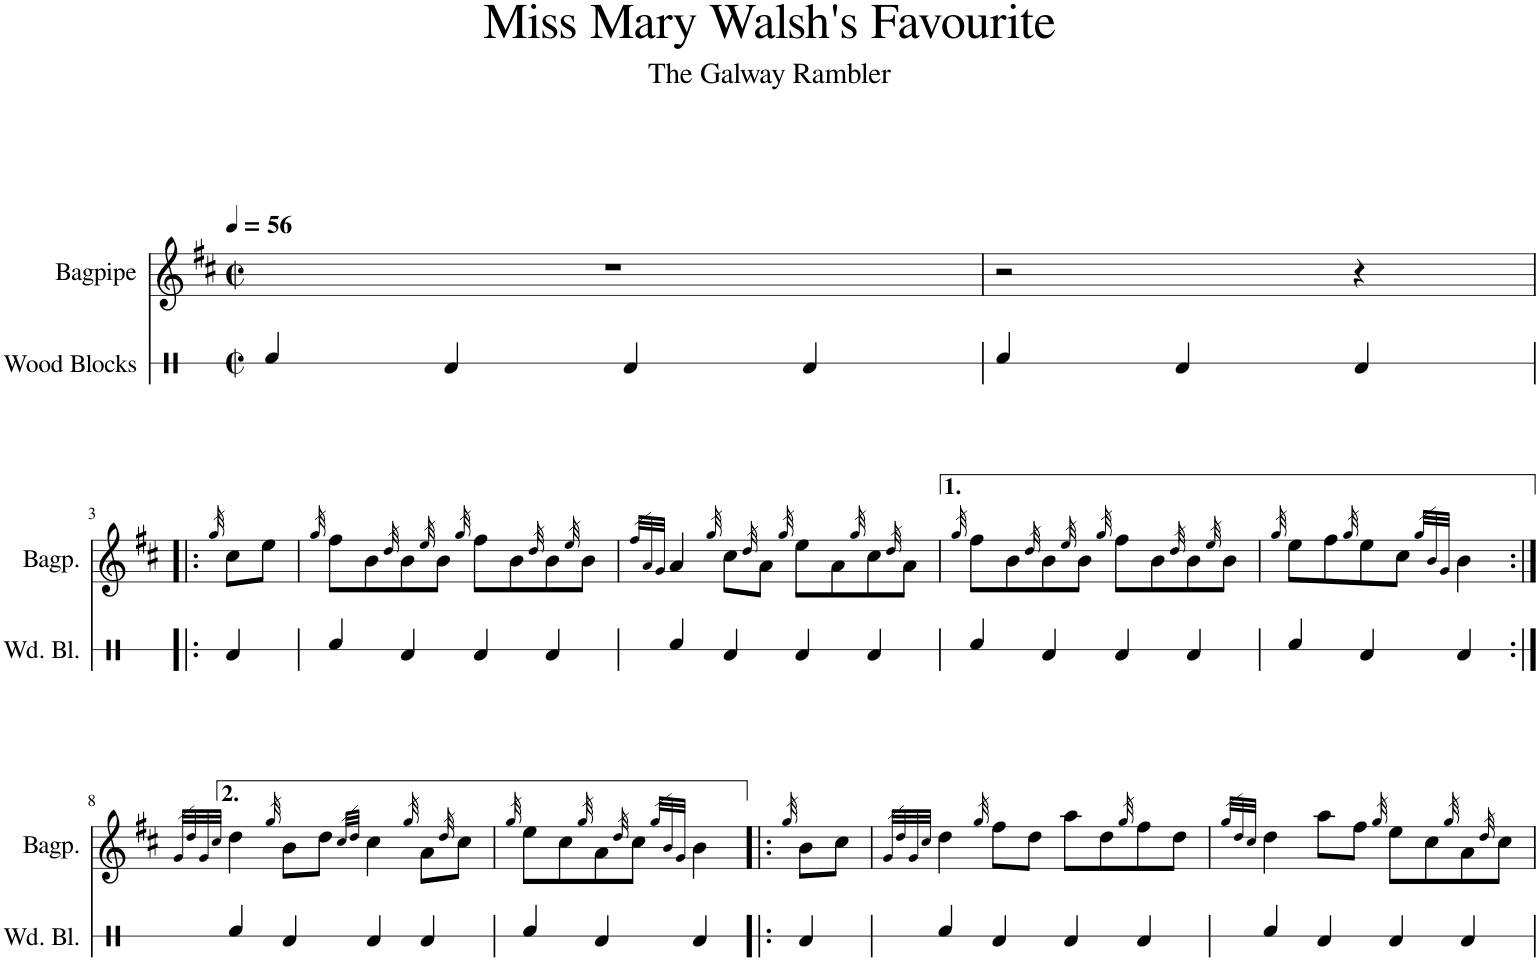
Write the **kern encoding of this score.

**kern	**kern
*part2	*part1
*staff2	*staff1
*I"Wood Blocks	*I"Bagpipe
*I'Wd. Bl.	*I'Bagp.
*stria1	*
*clefX	*clefG2
*k[]	*k[f#c#]
*M2/2	*M2/2
*met(c|)	*met(c|)
*MM56	*MM56
=1	=1
4Rf/	1r
4Rd/	.
4Rd/	.
4Rd/	.
=2	=2
4Rf/	2r
4Rd/	.
4Rd/	4r
!!LO:LB:g=z
=3!|:	=3!|:
.	32qgg/
4Rd/	8cc#\L
.	8ee\J
=4	=4
.	32qgg/
4Rf/	8ff#\L
.	8b\
.	32qdd/
4Rd/	8b\
.	32qee/
.	8b\J
.	32qgg/
4Rd/	8ff#\L
.	8b\
.	32qdd/
4Rd/	8b\
.	32qee/
.	8b\J
=5	=5
.	32qff#/LLL
.	32qa/
.	32qg/JJJ
4Rf/	4a/
.	32qgg/
4Rd/	8cc#\L
.	32qdd/
.	8a\J
.	32qgg/
4Rd/	8ee\L
.	8a\
.	32qgg/
4Rd/	8cc#\
.	32qdd/
.	8a\J
=6	=6
.	32qgg/
4Rf/	8ff#\L
.	8b\
.	32qdd/
4Rd/	8b\
.	32qee/
.	8b\J
.	32qgg/
4Rd/	8ff#\L
.	8b\
.	32qdd/
4Rd/	8b\
.	32qee/
.	8b\J
=7	=7
.	32qgg/
4Rf/	8ee\L
.	8ff#\
.	32qgg/
4Rd/	8ee\
.	8cc#\J
.	32qgg/LLL
.	32qb/
.	32qg/JJJ
4Rd/	4b\
!!LO:LB:g=z
=8:|!	=8:|!
.	32qg/LLL
.	32qdd/
.	32qg/
.	32qcc#/JJJ
4Rf/	4dd\
.	32qgg/
4Rd/	8b\L
.	8dd\J
.	32qcc#/LLL
.	32qdd/JJJ
4Rd/	4cc#\
.	32qgg/
4Rd/	8a\L
.	32qdd/
.	8cc#\J
=9	=9
.	32qgg/
4Rf/	8ee\L
.	8cc#\
.	32qgg/
4Rd/	8a\
.	32qdd/
.	8cc#\J
.	32qgg/LLL
.	32qb/
.	32qg/JJJ
4Rd/	4b\
=10!|:	=10!|:
.	32qgg/
4Rd/	8b\L
.	8cc#\J
=11	=11
.	32qg/LLL
.	32qdd/
.	32qg/
.	32qcc#/JJJ
4Rf/	4dd\
.	32qgg/
4Rd/	8ff#\L
.	8dd\J
4Rd/	8aa\L
.	8dd\
.	32qgg/
4Rd/	8ff#\
.	8dd\J
=12	=12
.	32qgg/LLL
.	32qdd/
.	32qcc#/JJJ
4Rf/	4dd\
4Rd/	8aa\L
.	8ff#\J
.	32qgg/
4Rd/	8ee\L
.	8cc#\
.	32qgg/
4Rd/	8a\
.	32qdd/
.	8cc#\J
=	=
*-	*-
